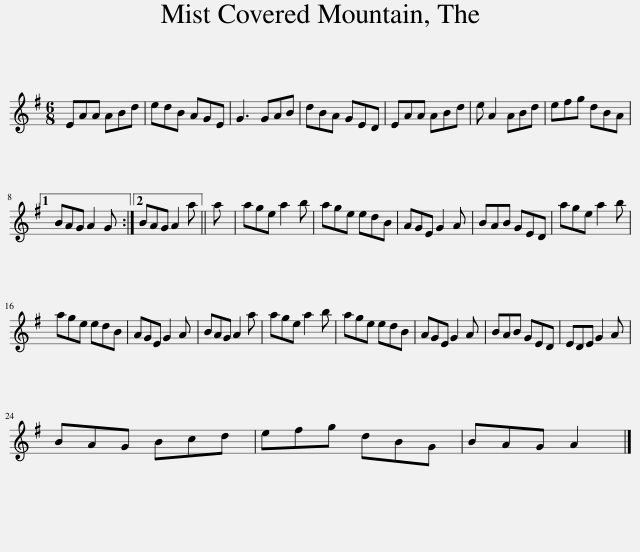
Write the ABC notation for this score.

X:1
L:1/8
M:6/8
I:linebreak $
K:G
V:1 treble
V:1
 EAA ABd | edB AGE | G3 GAB | dBA GED | EAA ABd | %5
 e A2 ABd | efg dBA |1$ BAG A2 G :|2 BAG A2 a || a | %10
 age a2 b | age edB | AGE G2 A | BAB GED | age a2 b |$ %15
 age edB | AGE G2 A | BAG A2 a | age a2 b | age edB | %20
 AGE G2 A | BAB GED | EDE G2 A |$ BAG Bcd | efg dBG | %25
 BAG A2 |] %26
